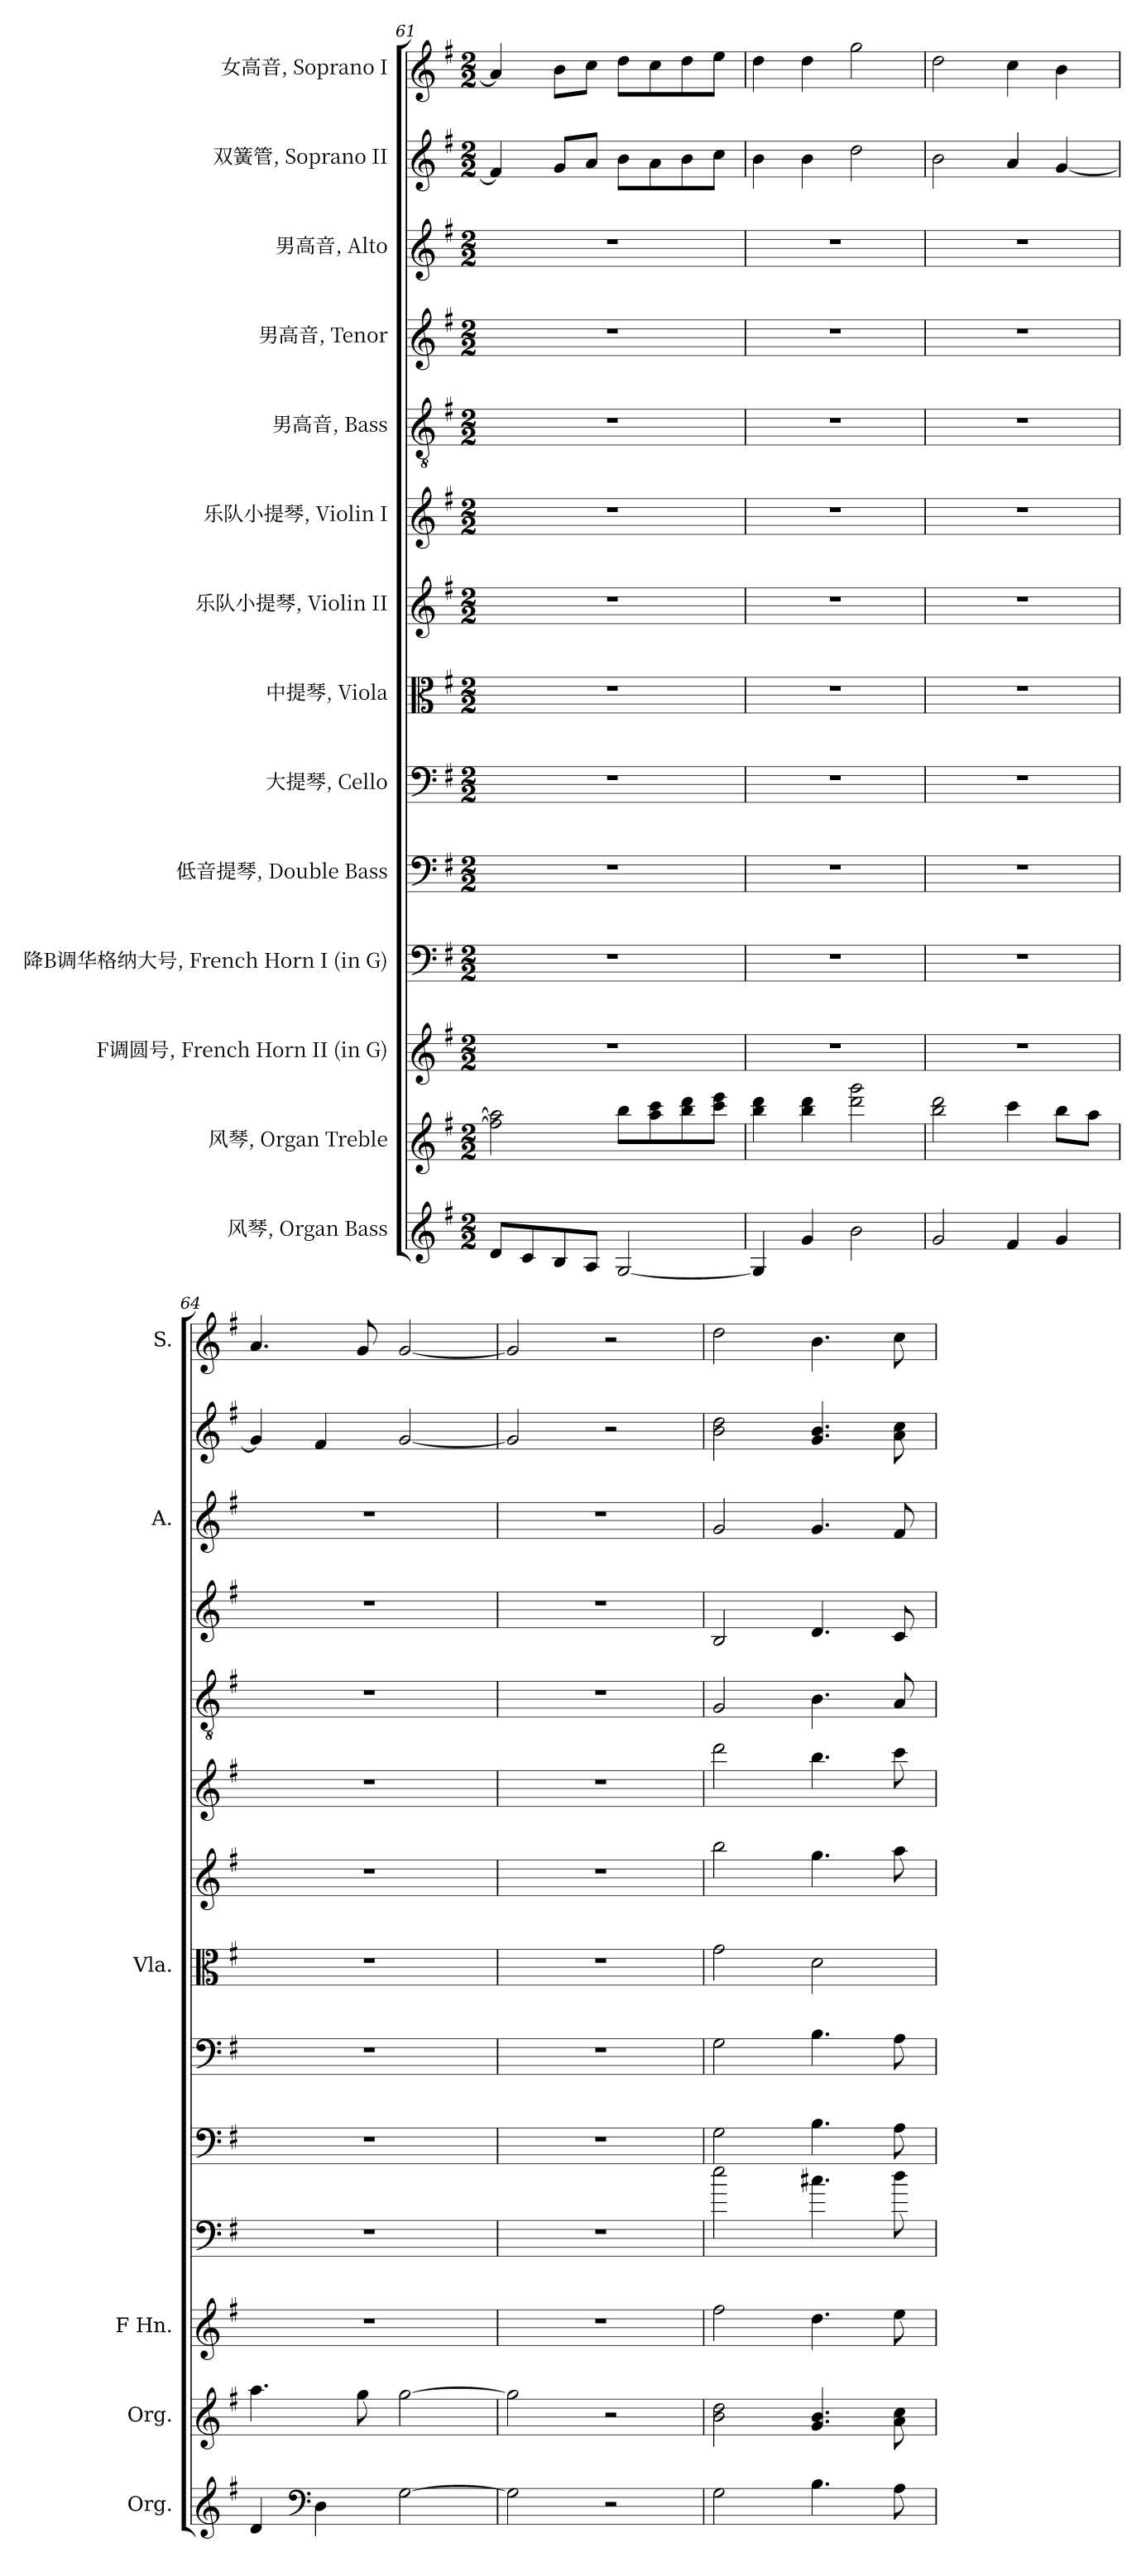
**kern	**kern	**kern	**kern	**kern	**kern	**kern	**kern	**kern	**kern	**kern	**kern	**kern	**kern
*part14	*part13	*part12	*part11	*part10	*part9	*part8	*part7	*part6	*part5	*part4	*part3	*part2	*part1
*staff14	*staff13	*staff12	*staff11	*staff10	*staff9	*staff8	*staff7	*staff6	*staff5	*staff4	*staff3	*staff2	*staff1
*I"风琴, Organ Bass	*I"风琴, Organ Treble	*I"F调圆号, French Horn II (in G)	*I"降B调华格纳大号, French Horn I (in G)	*I"低音提琴, Double Bass	*I"大提琴, Cello	*I"中提琴, Viola	*I"乐队小提琴, Violin II	*I"乐队小提琴, Violin I	*I"男高音, Bass	*I"男高音, Tenor	*I"男高音, Alto	*I"双簧管, Soprano II	*I"女高音, Soprano I
*I'Org.	*I'Org.	*I'F Hn.	*	*	*	*I'Vla.	*	*	*	*	*I'A.	*	*I'S.
*clefG2	*clefG2	*clefG2	*clefF4	*clefF4	*clefF4	*clefC3	*clefG2	*clefG2	*clefGv2	*clefG2	*clefG2	*clefG2	*clefG2
*	*	*ITrd4c7	*ITrd1c2	*ITrd7c12	*	*	*	*	*	*	*	*	*
*k[f#]	*k[f#]	*k[]	*k[b-]	*k[f#]	*k[f#]	*k[f#]	*k[f#]	*k[f#]	*k[f#]	*k[f#]	*k[f#]	*k[f#]	*k[f#]
*M2/2	*M2/2	*M2/2	*M2/2	*M2/2	*M2/2	*M2/2	*M2/2	*M2/2	*M2/2	*M2/2	*M2/2	*M2/2	*M2/2
=61	=61	=61	=61	=61	=61	=61	=61	=61	=61	=61	=61	=61	=61
8d/L	2ff#\] 2aa\]	1r	1r	1r	1r	1r	1r	1r	1r	1r	1r	4f#/]	4a/]
8c/	.	.	.	.	.	.	.	.	.	.	.	.	.
8B/	.	.	.	.	.	.	.	.	.	.	.	8g/L	8b\L
8A/J	.	.	.	.	.	.	.	.	.	.	.	8a/J	8cc\J
[2G/	8bb\L	.	.	.	.	.	.	.	.	.	.	8b\L	8dd\L
.	8aa\ 8ccc\	.	.	.	.	.	.	.	.	.	.	8a\	8cc\
.	8bb\ 8ddd\	.	.	.	.	.	.	.	.	.	.	8b\	8dd\
.	8ccc\ 8eee\J	.	.	.	.	.	.	.	.	.	.	8cc\J	8ee\J
=62	=62	=62	=62	=62	=62	=62	=62	=62	=62	=62	=62	=62	=62
4G/]	4bb\ 4ddd\	1r	1r	1r	1r	1r	1r	1r	1r	1r	1r	4b\	4dd\
4g/	4bb\ 4ddd\	.	.	.	.	.	.	.	.	.	.	4b\	4dd\
2b\	2ddd\ 2ggg\	.	.	.	.	.	.	.	.	.	.	2dd\	2gg\
=63	=63	=63	=63	=63	=63	=63	=63	=63	=63	=63	=63	=63	=63
2g/	2bb\ 2ddd\	1r	1r	1r	1r	1r	1r	1r	1r	1r	1r	2b\	2dd\
4f#/	4ccc\	.	.	.	.	.	.	.	.	.	.	4a/	4cc\
4g/	8bb\L	.	.	.	.	.	.	.	.	.	.	[4g/	4b\
.	8aa\J	.	.	.	.	.	.	.	.	.	.	.	.
=64	=64	=64	=64	=64	=64	=64	=64	=64	=64	=64	=64	=64	=64
4d/	4.aa\	1r	1r	1r	1r	1r	1r	1r	1r	1r	1r	4g/]	4.a/
*clefF4	*	*	*	*	*	*	*	*	*	*	*	*	*
4D\	.	.	.	.	.	.	.	.	.	.	.	4f#/	.
.	8gg\	.	.	.	.	.	.	.	.	.	.	.	8g/
[2G\	[2gg\	.	.	.	.	.	.	.	.	.	.	[2g/	[2g/
!!LO:PB:g=z
=65	=65	=65	=65	=65	=65	=65	=65	=65	=65	=65	=65	=65	=65
2G\]	2gg\]	1r	1r	1r	1r	1r	1r	1r	1r	1r	1r	2g/]	2g/]
*	*	*	*	*	*	*	*	*	*	*	*	*	*MM240
2r	2r	.	.	.	.	.	.	.	.	.	.	2r	2r
=66	=66	=66	=66	=66	=66	=66	=66	=66	=66	=66	=66	=66	=66
*	*	*	*	*	*	*	*	*	*	*	*	*	*MM120
2G\	2b\ 2dd\	2b\	2dd\	2GG\	2G\	2g\	2bb\	2ddd\	2G/	2B/	2g/	2b\ 2dd\	2dd\
4.B\	4.g/ 4.b/	4.g\	4.bn\	4.BB\	4.B\	2d\	4.gg\	4.bb\	4.B\	4.d/	4.g/	4.g/ 4.b/	4.b\
8A\	8a\ 8cc\	8a\	8cc\	8AA\	8A\	.	8aa\	8ccc\	8A/	8c/	8f#/	8a\ 8cc\	8cc\
=	=	=	=	=	=	=	=	=	=	=	=	=	=
*-	*-	*-	*-	*-	*-	*-	*-	*-	*-	*-	*-	*-	*-
